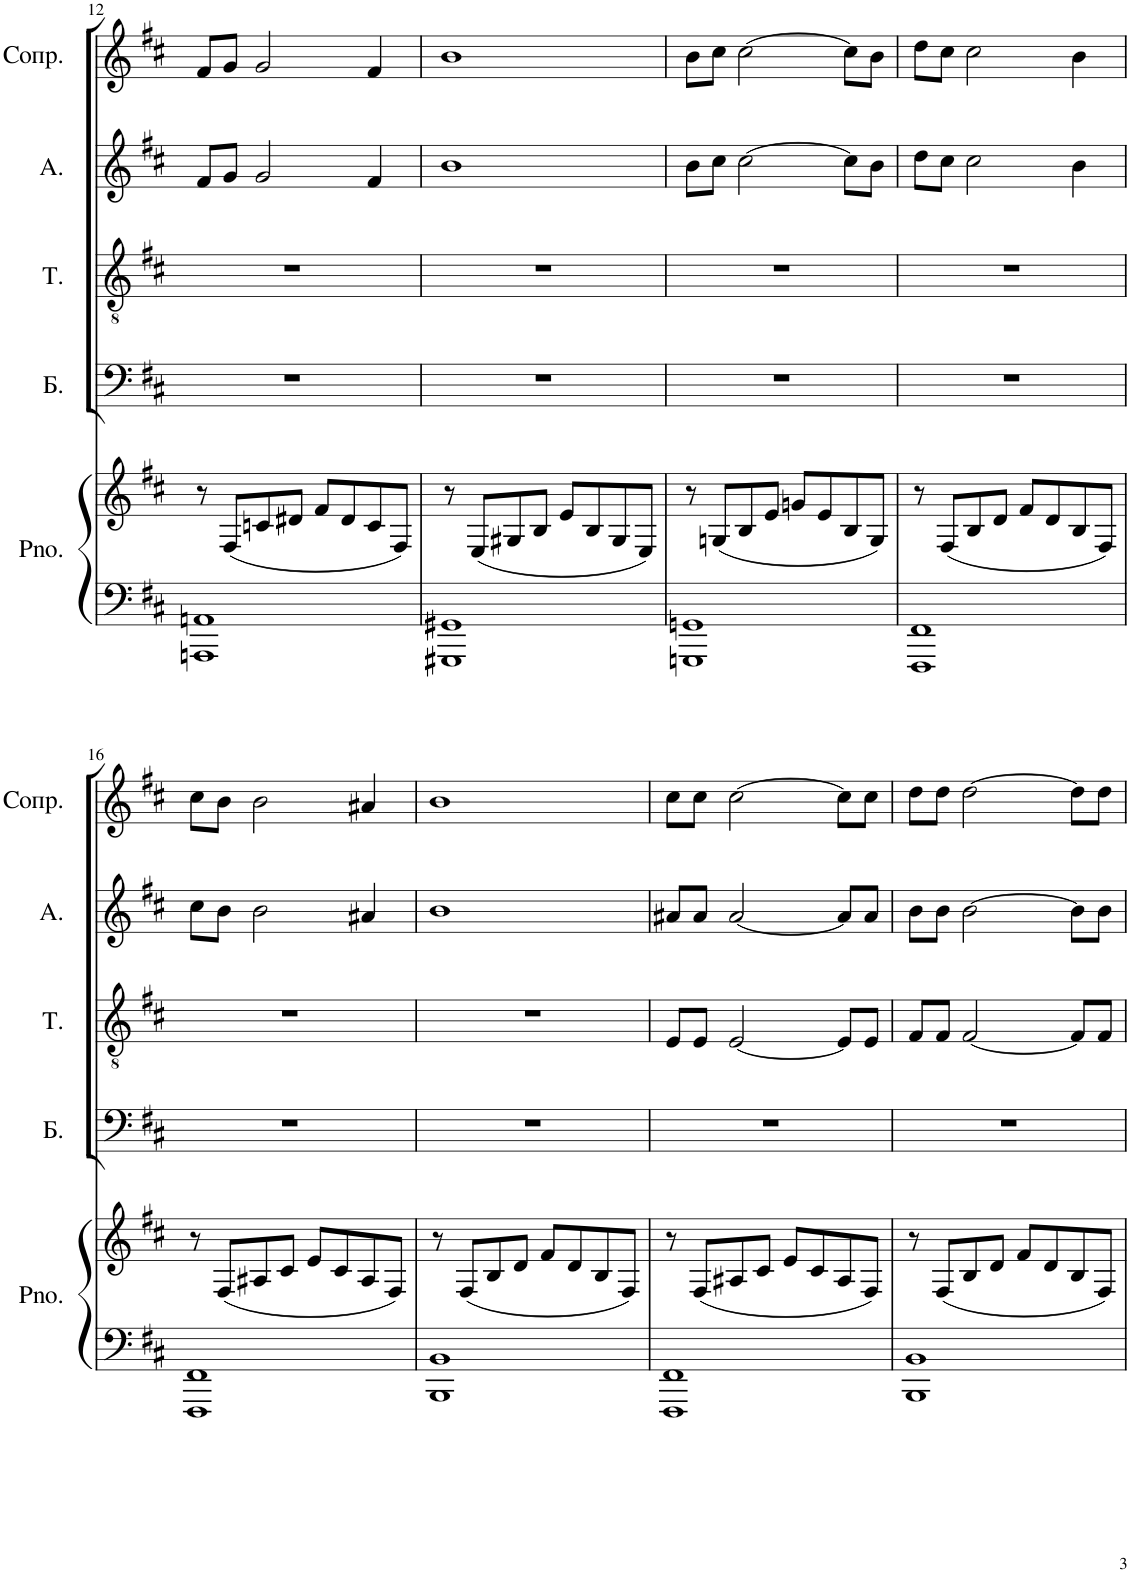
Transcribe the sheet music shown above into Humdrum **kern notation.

**kern	**kern	**kern	**kern	**kern	**kern
*part5	*part5	*part4	*part3	*part2	*part1
*staff6	*staff5	*staff4	*staff3	*staff2	*staff1
*I"Piano	*	*I"Бас	*I"Тенор	*I"Альт	*I"Сопрано
*I'Pno.	*	*	*	*	*
!!LO:PB:g=z
*clefF4	*clefG2	*clefF4	*clefGv2	*clefG2	*clefG2
*k[f#c#]	*k[f#c#]	*k[f#c#]	*k[f#c#]	*k[f#c#]	*k[f#c#]
*M4/4	*M4/4	*M4/4	*M4/4	*M4/4	*M4/4
=12	=12	=12	=12	=12	=12
1AAAn 1AAn	8r	1r	1r	8f#/L	8f#/L
.	(8F#/L	.	.	8g/J	8g/J
.	8cn/	.	.	2g/	2g/
.	8d#X/J	.	.	.	.
.	8f#/L	.	.	.	.
.	8d#/	.	.	.	.
.	8c/	.	.	4f#/	4f#/
.	8F#/J)	.	.	.	.
=13	=13	=13	=13	=13	=13
1GGG#X 1GG#X	8r	1r	1r	1b	1b
.	(8E/L	.	.	.	.
.	8G#X/	.	.	.	.
.	8B/J	.	.	.	.
.	8e/L	.	.	.	.
.	8B/	.	.	.	.
.	8G#/	.	.	.	.
.	8E/J)	.	.	.	.
=14	=14	=14	=14	=14	=14
1GGGn 1GGn	8r	1r	1r	8b\L	8b\L
.	(8Gn/L	.	.	8cc#\J	8cc#\J
.	8B/	.	.	[2cc#\	[2cc#\
.	8e/J	.	.	.	.
.	8gn/L	.	.	.	.
.	8e/	.	.	.	.
.	8B/	.	.	8cc#\L]	8cc#\L]
.	8G/J)	.	.	8b\J	8b\J
=15	=15	=15	=15	=15	=15
1FFF# 1FF#	8r	1r	1r	8dd\L	8dd\L
.	(8F#/L	.	.	8cc#\J	8cc#\J
.	8B/	.	.	2cc#\	2cc#\
.	8d/J	.	.	.	.
.	8f#/L	.	.	.	.
.	8d/	.	.	.	.
.	8B/	.	.	4b\	4b\
.	8F#/J)	.	.	.	.
!!LO:LB:g=z
=16	=16	=16	=16	=16	=16
1FFF# 1FF#	8r	1r	1r	8cc#\L	8cc#\L
.	(8F#/L	.	.	8b\J	8b\J
.	8A#X/	.	.	2b\	2b\
.	8c#/J	.	.	.	.
.	8e/L	.	.	.	.
.	8c#/	.	.	.	.
.	8A#/	.	.	4a#X/	4a#X/
.	8F#/J)	.	.	.	.
=17	=17	=17	=17	=17	=17
1BBB 1BB	8r	1r	1r	1b	1b
.	(8F#/L	.	.	.	.
.	8B/	.	.	.	.
.	8d/J	.	.	.	.
.	8f#/L	.	.	.	.
.	8d/	.	.	.	.
.	8B/	.	.	.	.
.	8F#/J)	.	.	.	.
=18	=18	=18	=18	=18	=18
1FFF# 1FF#	8r	1r	8E/L	8a#X/L	8cc#\L
.	(8F#/L	.	8E/J	8a#/J	8cc#\J
.	8A#X/	.	[2E/	[2a#/	[2cc#\
.	8c#/J	.	.	.	.
.	8e/L	.	.	.	.
.	8c#/	.	.	.	.
.	8A#/	.	8E/L]	8a#/L]	8cc#\L]
.	8F#/J)	.	8E/J	8a#/J	8cc#\J
=19	=19	=19	=19	=19	=19
1BBB 1BB	8r	1r	8F#/L	8b\L	8dd\L
.	(8F#/L	.	8F#/J	8b\J	8dd\J
.	8B/	.	[2F#/	[2b\	[2dd\
.	8d/J	.	.	.	.
.	8f#/L	.	.	.	.
.	8d/	.	.	.	.
.	8B/	.	8F#/L]	8b\L]	8dd\L]
.	8F#/J)	.	8F#/J	8b\J	8dd\J
=	=	=	=	=	=
*-	*-	*-	*-	*-	*-
